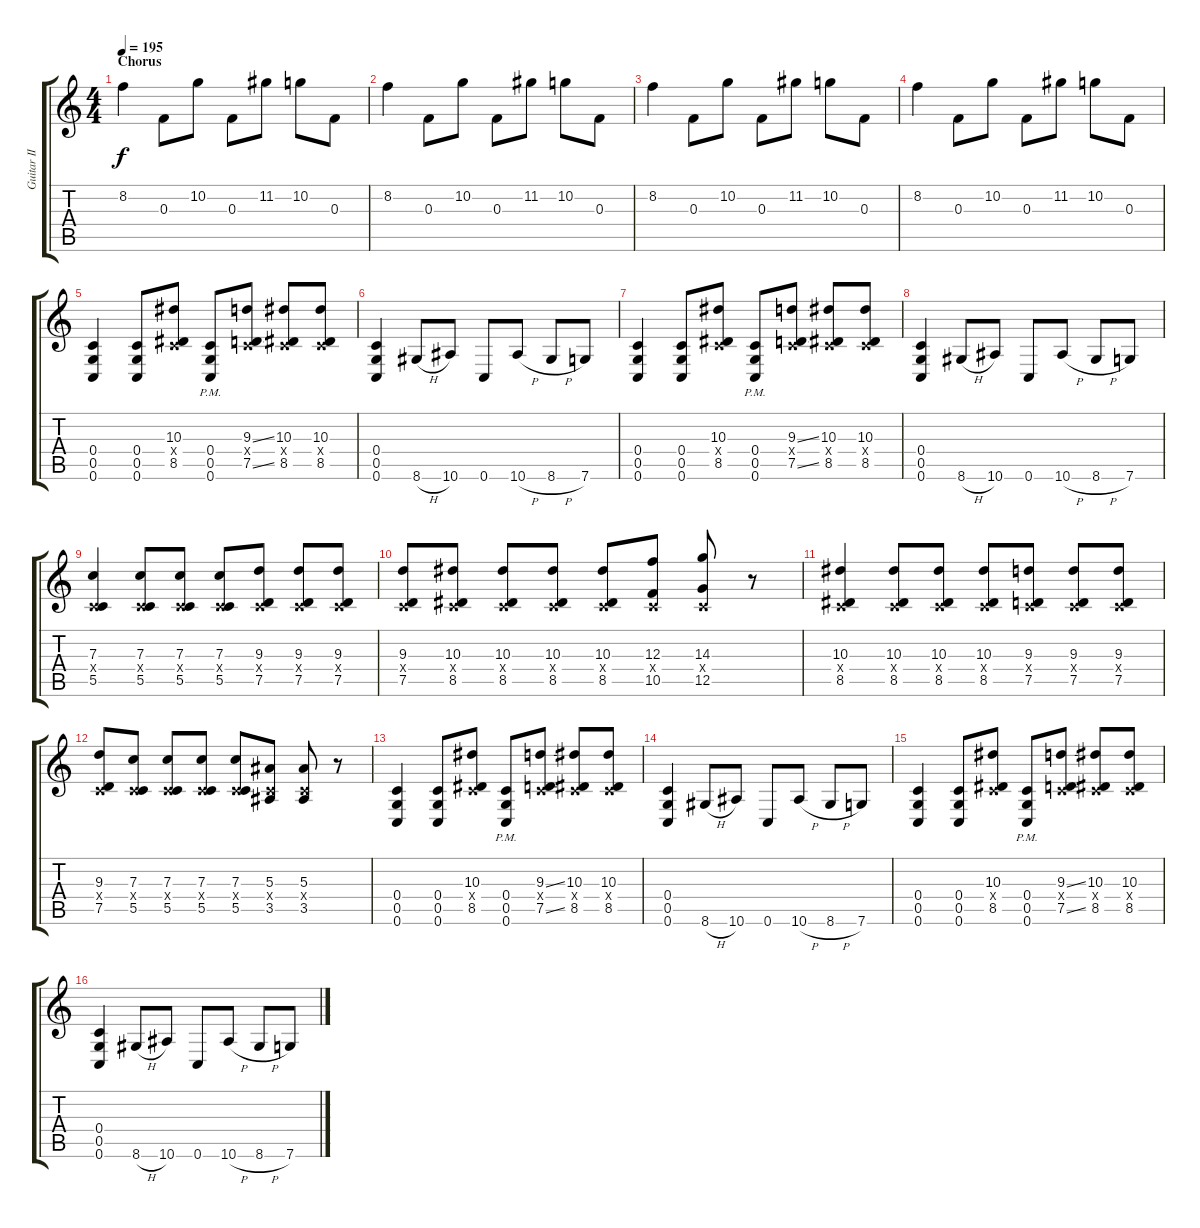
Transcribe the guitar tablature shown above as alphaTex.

\track ("Guitar II" "Guitar II") {instrument distortionguitar}
\staff {score tabs}
\tuning (D4 A3 F3 C3 G2 C2) {hide}
\ts (4 4)
\section ("" "Chorus")
\tempo 195
\clef g2
\ks c
8.2.4{dy f} 0.3.8 10.2.8 0.3.8 11.2.8 10.2.8 0.3.8 |
8.2.4 0.3.8 10.2.8 0.3.8 11.2.8 10.2.8 0.3.8 |
8.2.4 0.3.8 10.2.8 0.3.8 11.2.8 10.2.8 0.3.8 |
8.2.4 0.3.8 10.2.8 0.3.8 11.2.8 10.2.8 0.3.8 |
(0.4 0.5 0.6).4 (0.4 0.5 0.6).8 (10.3 0.4{x} 8.5).8 (0.4{pm} 0.5{pm} 0.6{pm}).8 (9.3{ss} 0.4{x} 7.5{ss}).8 (10.3 0.4{x} 8.5).8 (10.3 0.4{x} 8.5).8 |
(0.4 0.5 0.6).4 8.6{h}.8 10.6.8 0.6.8 10.6{h}.8 8.6{h}.8 7.6.8 |
(0.4 0.5 0.6).4 (0.4 0.5 0.6).8 (10.3 0.4{x} 8.5).8 (0.4{pm} 0.5{pm} 0.6{pm}).8 (9.3{ss} 0.4{x} 7.5{ss}).8 (10.3 0.4{x} 8.5).8 (10.3 0.4{x} 8.5).8 |
(0.4 0.5 0.6).4 8.6{h}.8 10.6.8 0.6.8 10.6{h}.8 8.6{h}.8 7.6.8 |
(7.3 0.4{x} 5.5).4 (7.3 0.4{x} 5.5).8 (7.3 0.4{x} 5.5).8 (7.3 0.4{x} 5.5).8 (9.3 0.4{x} 7.5).8 (9.3 0.4{x} 7.5).8 (9.3 0.4{x} 7.5).8 |
(9.3 0.4{x} 7.5).8 (10.3 0.4{x} 8.5).8 (10.3 0.4{x} 8.5).8 (10.3 0.4{x} 8.5).8 (10.3 0.4{x} 8.5).8 (12.3 0.4{x} 10.5).8 (14.3 0.4{x} 12.5).8 r.8 |
(10.3 0.4{x} 8.5).4 (10.3 0.4{x} 8.5).8 (10.3 0.4{x} 8.5).8 (10.3 0.4{x} 8.5).8 (9.3 0.4{x} 7.5).8 (9.3 0.4{x} 7.5).8 (9.3 0.4{x} 7.5).8 |
(9.3 0.4{x} 7.5).8 (7.3 0.4{x} 5.5).8 (7.3 0.4{x} 5.5).8 (7.3 0.4{x} 5.5).8 (7.3 0.4{x} 5.5).8 (5.3 0.4{x} 3.5).8 (5.3 0.4{x} 3.5).8 r.8 |
(0.4 0.5 0.6).4 (0.4 0.5 0.6).8 (10.3 0.4{x} 8.5).8 (0.4{pm} 0.5{pm} 0.6{pm}).8 (9.3{ss} 0.4{x} 7.5{ss}).8 (10.3 0.4{x} 8.5).8 (10.3 0.4{x} 8.5).8 |
(0.4 0.5 0.6).4 8.6{h}.8 10.6.8 0.6.8 10.6{h}.8 8.6{h}.8 7.6.8 |
(0.4 0.5 0.6).4 (0.4 0.5 0.6).8 (10.3 0.4{x} 8.5).8 (0.4{pm} 0.5{pm} 0.6{pm}).8 (9.3{ss} 0.4{x} 7.5{ss}).8 (10.3 0.4{x} 8.5).8 (10.3 0.4{x} 8.5).8 |
(0.4 0.5 0.6).4 8.6{h}.8 10.6.8 0.6.8 10.6{h}.8 8.6{h}.8 7.6.8
